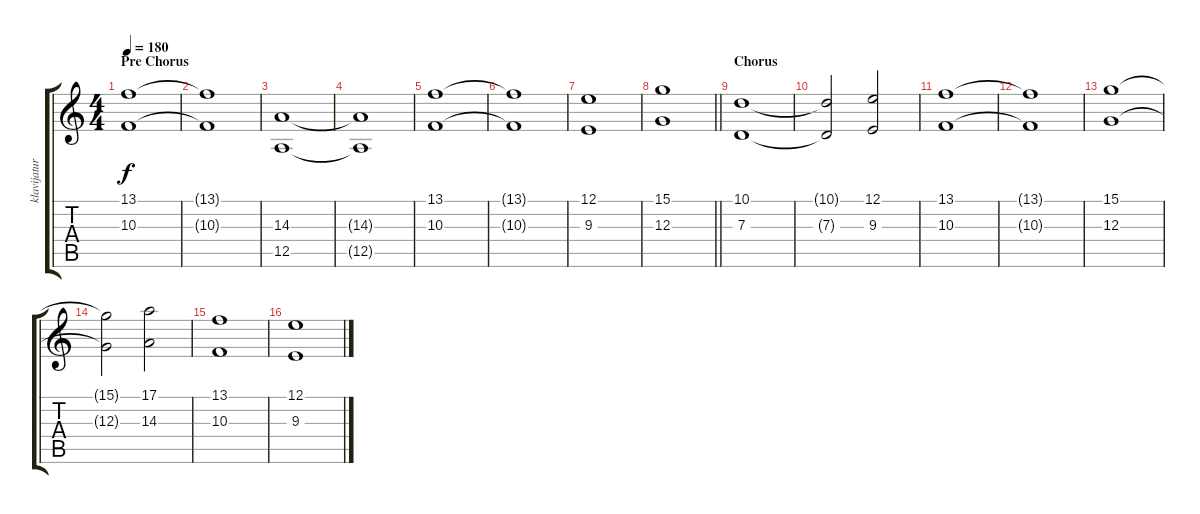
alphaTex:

\track ("klavijatura" "klavijatur") {instrument lead5charang}
\staff {score tabs}
\tuning (E4 B3 G3 D3 A2 E2) {hide}
\ts (4 4)
\section ("" "Pre Chorus")
\tempo 180
\clef g2
\ks c
(13.1 10.3).1{dy f volume 16 instrument lead5charang} |
(13.1{t} 10.3{t}).1 |
(14.3 12.5).1 |
(14.3{t} 12.5{t}).1 |
(13.1 10.3).1 |
(13.1{t} 10.3{t}).1 |
(12.1 9.3).1 |
\barLineRight lightlight
(15.1 12.3).1 |
\section ("" "Chorus")
(10.1 7.3).1 |
(10.1{t} 7.3{t}).2 (12.1 9.3).2 |
(13.1 10.3).1 |
(13.1{t} 10.3{t}).1 |
(15.1 12.3).1 |
(15.1{t} 12.3{t}).2 (17.1 14.3).2 |
(13.1 10.3).1 |
(12.1 9.3).1
